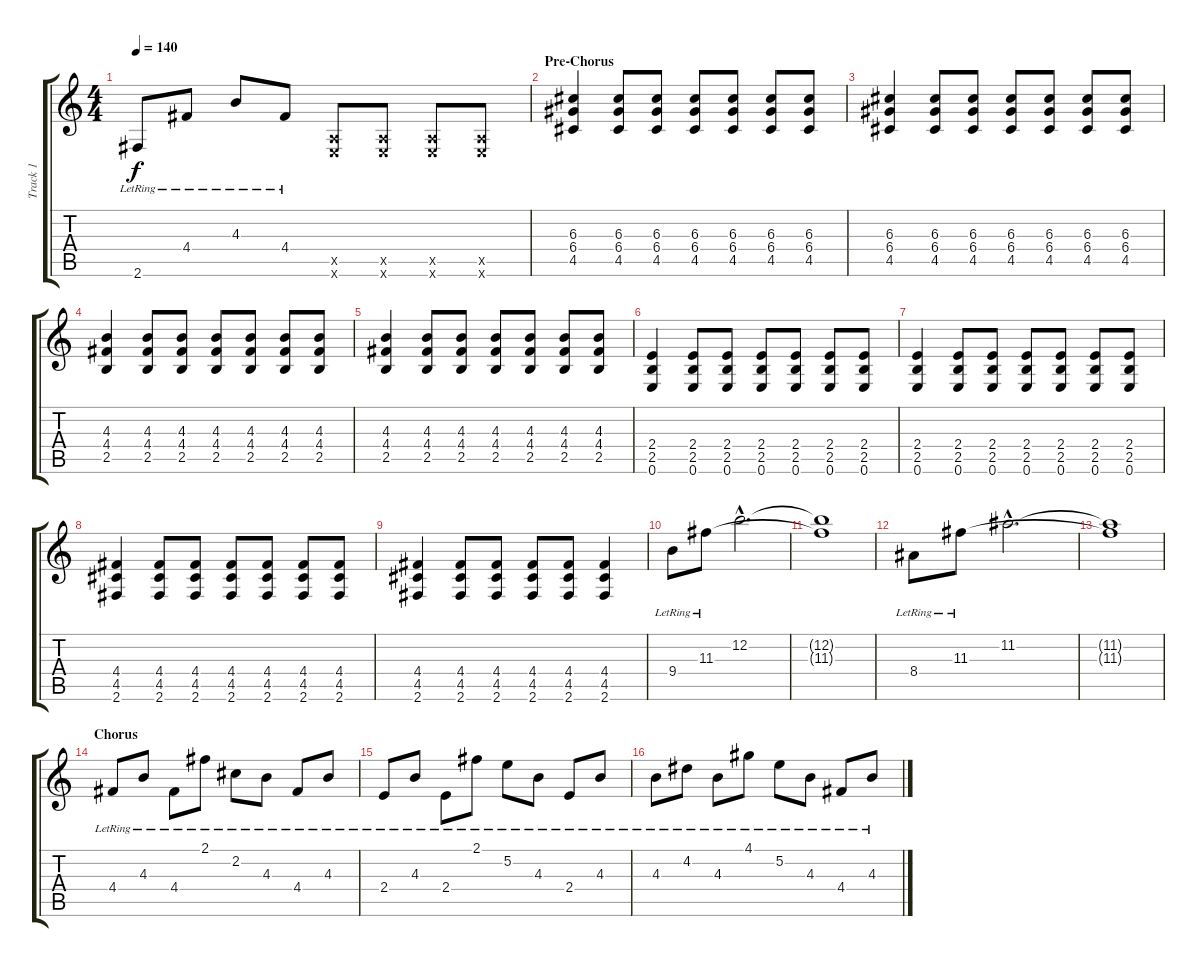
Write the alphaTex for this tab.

\track ("Track 1" "Track 1") {instrument acousticguitarnylon}
\staff {score tabs}
\tuning (E4 B3 G3 D3 A2 E2) {hide}
\ts (4 4)
\tempo 140
\clef g2
\ks c
2.6{lr}.8{dy f} 4.4{lr}.8 4.3{lr}.8 4.4{lr}.8 (0.5{x} 0.6{x}).8 (0.5{x} 0.6{x}).8 (0.5{x} 0.6{x}).8 (0.5{x} 0.6{x}).8 |
\section ("" "Pre-Chorus")
(6.3 6.4 4.5).4 (6.3 6.4 4.5).8 (6.3 6.4 4.5).8 (6.3 6.4 4.5).8 (6.3 6.4 4.5).8 (6.3 6.4 4.5).8 (6.3 6.4 4.5).8 |
(6.3 6.4 4.5).4 (6.3 6.4 4.5).8 (6.3 6.4 4.5).8 (6.3 6.4 4.5).8 (6.3 6.4 4.5).8 (6.3 6.4 4.5).8 (6.3 6.4 4.5).8 |
(4.3 4.4 2.5).4 (4.3 4.4 2.5).8 (4.3 4.4 2.5).8 (4.3 4.4 2.5).8 (4.3 4.4 2.5).8 (4.3 4.4 2.5).8 (4.3 4.4 2.5).8 |
(4.3 4.4 2.5).4 (4.3 4.4 2.5).8 (4.3 4.4 2.5).8 (4.3 4.4 2.5).8 (4.3 4.4 2.5).8 (4.3 4.4 2.5).8 (4.3 4.4 2.5).8 |
(2.4 2.5 0.6).4 (2.4 2.5 0.6).8 (2.4 2.5 0.6).8 (2.4 2.5 0.6).8 (2.4 2.5 0.6).8 (2.4 2.5 0.6).8 (2.4 2.5 0.6).8 |
(2.4 2.5 0.6).4 (2.4 2.5 0.6).8 (2.4 2.5 0.6).8 (2.4 2.5 0.6).8 (2.4 2.5 0.6).8 (2.4 2.5 0.6).8 (2.4 2.5 0.6).8 |
(4.4 4.5 2.6).4 (4.4 4.5 2.6).8 (4.4 4.5 2.6).8 (4.4 4.5 2.6).8 (4.4 4.5 2.6).8 (4.4 4.5 2.6).8 (4.4 4.5 2.6).8 |
(4.4 4.5 2.6).4 (4.4 4.5 2.6).8 (4.4 4.5 2.6).8 (4.4 4.5 2.6).8 (4.4 4.5 2.6).8 (4.4 4.5 2.6).4 |
9.4{lr}.8 11.3{lr}.8 12.2{hac}.2{d} |
(12.2{t} 11.3{t}).1 |
8.4{lr}.8 11.3{lr}.8 11.2{hac}.2{d} |
(11.2{t} 11.3{t}).1 |
\section ("" "Chorus")
4.4{lr}.8 4.3{lr}.8 4.4{lr}.8 2.1{lr}.8 2.2{lr}.8 4.3{lr}.8 4.4{lr}.8 4.3{lr}.8 |
2.4{lr}.8 4.3{lr}.8 2.4{lr}.8 2.1{lr}.8 5.2{lr}.8 4.3{lr}.8 2.4{lr}.8 4.3{lr}.8 |
4.3{lr}.8 4.2{lr}.8 4.3{lr}.8 4.1{lr}.8 5.2{lr}.8 4.3{lr}.8 4.4{lr}.8 4.3{lr}.8
